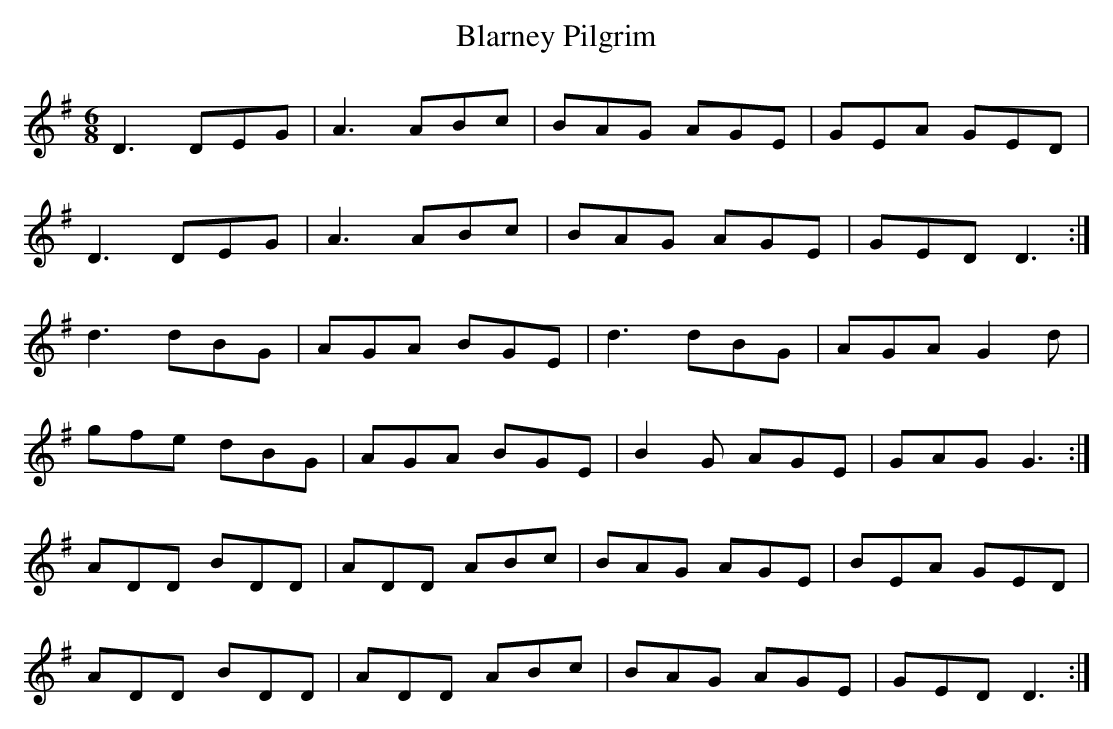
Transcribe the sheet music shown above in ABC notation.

X:1
T:Blarney Pilgrim
M:6/8
L:1/8
K:G Major
D3 DEG|A3 ABc|BAG AGE|GEA GED|!
D3 DEG|A3 ABc|BAG AGE|GED D3:|!
d3 dBG|AGA BGE|d3 dBG|AGA G2d|!
gfe dBG|AGA BGE|B2G AGE|GAG G3:|!
ADD BDD|ADD ABc|BAG AGE|BEA GED|!
ADD BDD|ADD ABc|BAG AGE|GED D3:|!
